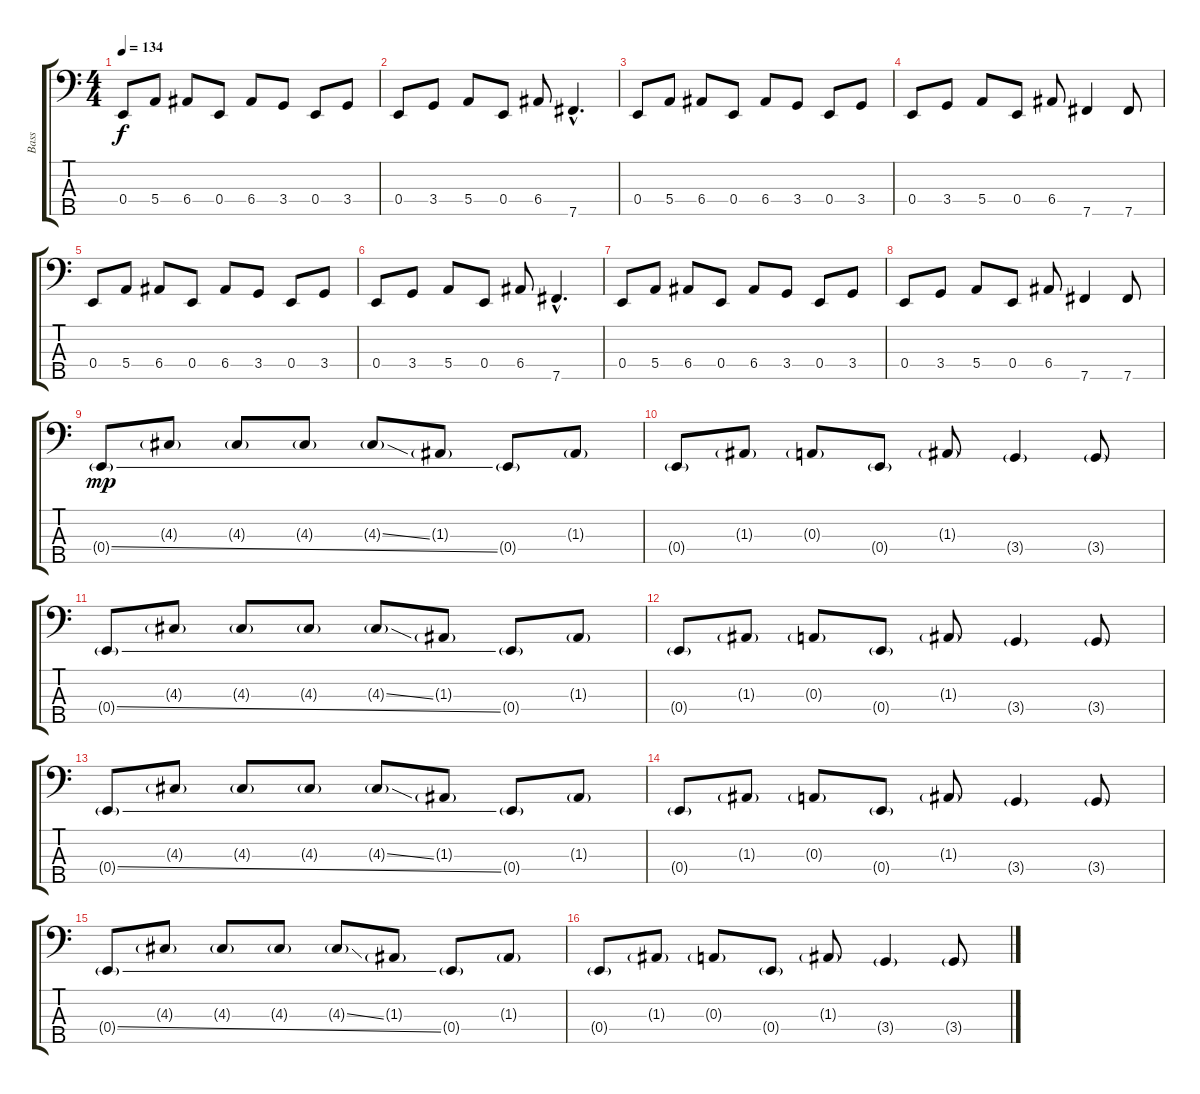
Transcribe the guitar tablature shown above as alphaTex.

\track ("Bass" "Bass") {instrument electricbassfinger}
\staff {score tabs}
\tuning (G2 D2 A1 E1 B0) {hide}
\ts (4 4)
\tempo 134
\clef f4
\ks c
0.4.8{dy f} 5.4.8 6.4.8 0.4.8 6.4.8 3.4.8 0.4.8 3.4.8 |
0.4.8 3.4.8 5.4.8 0.4.8 6.4.8 7.5{hac}.4{d} |
0.4.8 5.4.8 6.4.8 0.4.8 6.4.8 3.4.8 0.4.8 3.4.8 |
0.4.8 3.4.8 5.4.8 0.4.8 6.4.8 7.5.4 7.5.8 |
0.4.8 5.4.8 6.4.8 0.4.8 6.4.8 3.4.8 0.4.8 3.4.8 |
0.4.8 3.4.8 5.4.8 0.4.8 6.4.8 7.5{hac}.4{d} |
0.4.8 5.4.8 6.4.8 0.4.8 6.4.8 3.4.8 0.4.8 3.4.8 |
0.4.8 3.4.8 5.4.8 0.4.8 6.4.8 7.5.4 7.5.8 |
0.4{ss g}.8{dy mp} 4.3{g}.8 4.3{g}.8 4.3{g}.8 4.3{ss g}.8 1.3{g}.8 0.4{g}.8 1.3{g}.8 |
0.4{g}.8 1.3{g}.8 0.3{g}.8 0.4{g}.8 1.3{g}.8 3.4{g}.4 3.4{g}.8 |
0.4{ss g}.8 4.3{g}.8 4.3{g}.8 4.3{g}.8 4.3{ss g}.8 1.3{g}.8 0.4{g}.8 1.3{g}.8 |
0.4{g}.8 1.3{g}.8 0.3{g}.8 0.4{g}.8 1.3{g}.8 3.4{g}.4 3.4{g}.8 |
0.4{ss g}.8 4.3{g}.8 4.3{g}.8 4.3{g}.8 4.3{ss g}.8 1.3{g}.8 0.4{g}.8 1.3{g}.8 |
0.4{g}.8 1.3{g}.8 0.3{g}.8 0.4{g}.8 1.3{g}.8 3.4{g}.4 3.4{g}.8 |
0.4{ss g}.8 4.3{g}.8 4.3{g}.8 4.3{g}.8 4.3{ss g}.8 1.3{g}.8 0.4{g}.8 1.3{g}.8 |
0.4{g}.8 1.3{g}.8 0.3{g}.8 0.4{g}.8 1.3{g}.8 3.4{g}.4 3.4{g}.8
